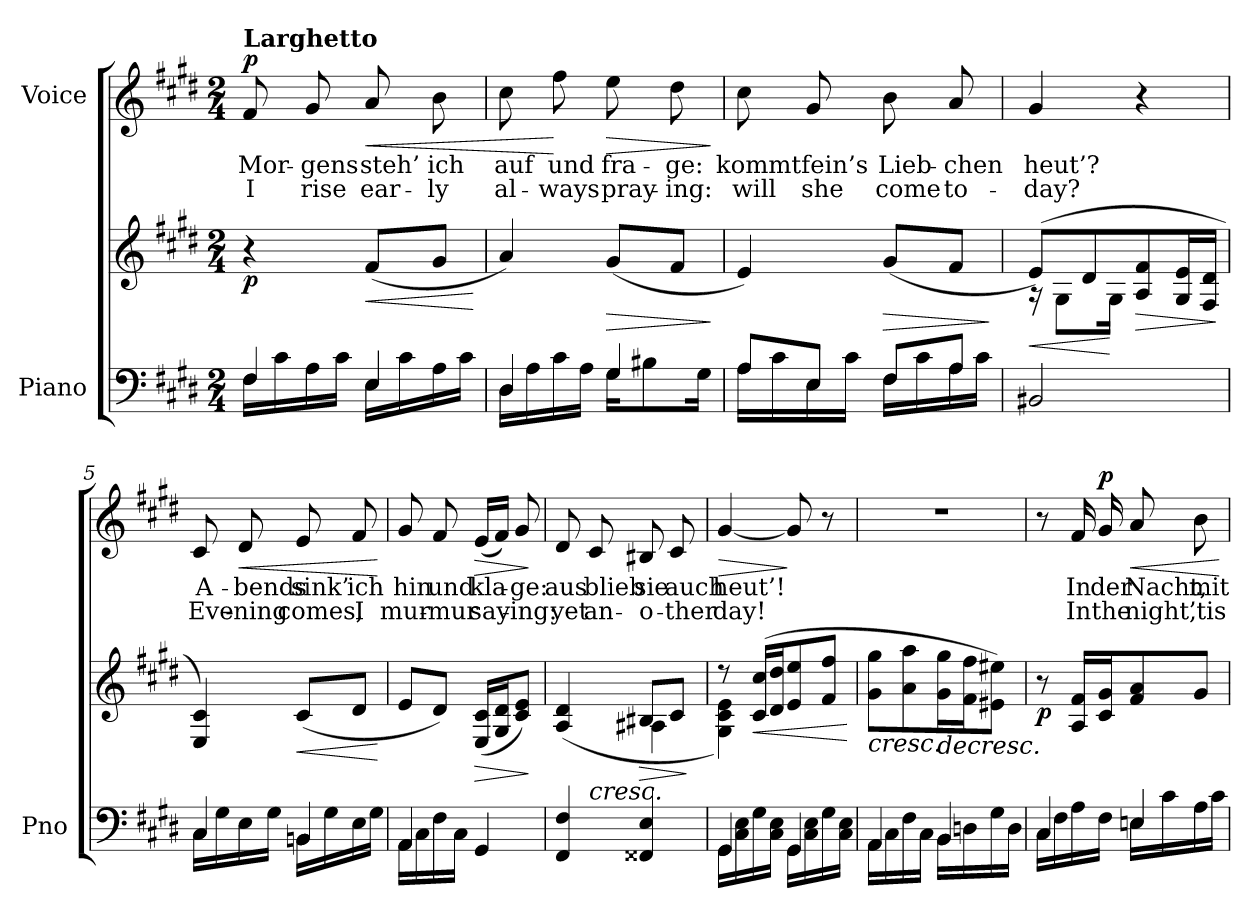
**kern	**kern	**dynam	**kern	**text	**text	**dynam
*part2	*part2	*part2	*part1	*part1	*part1	*part1
*staff3	*staff2	*staff2/3	*staff1	*staff1	*staff1	*staff1
*I"Piano	*	*	*I"Voice	*	*	*
*I'Pno	*	*	*	*	*	*
*clefF4	*clefG2	*	*clefG2	*	*	*
*k[f#c#g#d#]	*k[f#c#g#d#]	*	*k[f#c#g#d#]	*	*	*
*M2/4	*M2/4	*	*M2/4	*	*	*
=1	=1	=1	=1	=1	=1	=1
*^	*	*	*	*	*	*
!	!	!	!	!LO:TX:a:B:t=Larghetto	!	!	!
!	!	!	!LO:DY:b	!	!	!	!LO:DY:a
4F#/	16F#\LL	4r	p	8f#/	Mor-	I	p
.	16c#\	.	.	.	.	.	.
.	16A\	.	.	8g#/	-gens	rise	.
.	16c#\JJ	.	.	.	.	.	.
!	!	!	!LO:HP:b	!	!	!	!LO:HP:b
4E/	16E\LL	(8f#/L	<	8a/	steh’	ear-	<
.	16c#\	.	.	.	.	.	.
.	16A\	8g#/J	.	8b\	ich	-ly	.
.	16c#\JJ	.	.	.	.	.	.
*v	*v	*	*	*	*	*	*
.	.	[	.	.	.	.
=2	=2	=2	=2	=2	=2	=2
*^	*	*	*	*	*	*
4D#/	16D#\LL	4a/)	.	8cc#\	auf	al-	.
.	16A\	.	.	.	.	.	.
.	16c#\	.	.	8ff#\	und	-ways	[
.	16A\JJ	.	.	.	.	.	.
!	!	!	!LO:HP:b	!	!	!	!LO:HP:b
4G#/	16G#\KL	(8g#/L	>	8ee\	fra-	pray-	>
.	8B#X\	.	.	.	.	.	.
.	.	8f#/J	.	8dd#\	-ge:	-ing:	.
.	16G#\Jk	.	.	.	.	.	.
*v	*v	*	*	*	*	*	*
.	.	]	.	.	.	]
=3	=3	=3	=3	=3	=3	=3
*^	*	*	*	*	*	*
8A/L	16A\LL	4e/)	.	8cc#\	kommt	will	.
.	16c#\	.	.	.	.	.	.
8E/J	16E\	.	.	8g#/	fein’s	she	.
.	16c#\JJ	.	.	.	.	.	.
!	!	!	!LO:HP:b	!	!	!	!
8F#/L	16F#\LL	(8g#/L	>	8b\	Lieb-	come	.
.	16c#\	.	.	.	.	.	.
8A/J	16A\	8f#/J	.	8a/	-chen	to-	.
.	16c#\JJ	.	.	.	.	.	.
*v	*v	*	*	*	*	*	*
.	.	]	.	.	.	.
=4	=4	=4	=4	=4	=4	=4
!	!	!LO:HP:b	!	!	!	!
*	*^	*	*	*	*	*
2BB#X/	(8e/L)	16r	<	4g#/	heut’?	-day?	.
.	.	8G#\L	.	.	.	.	.
.	8d#/	.	.	.	.	.	.
.	.	16G#\Jk	[	.	.	.	.
!	!	!	!LO:HP:b	!	!	!	!
.	8A/ 8f#/	4ryy	>	4r	.	.	.
.	16G#/ 16e/L	.	.	.	.	.	.
.	16F#/ 16d#/JJ	.	.	.	.	.	.
*	*v	*v	*	*	*	*	*
.	.	]	.	.	.	.
=5	=5	=5	=5	=5	=5	=5
*^	*	*	*	*	*	*
4C#/	16C#\LL	4E/ 4c#/)	.	8c#/	A-	Eve-	.
.	16G#\	.	.	.	.	.	.
!	!	!	!	!	!	!	!LO:HP:b
.	16E\	.	.	8d#/	-bends	-ning	<
.	16G#\JJ	.	.	.	.	.	.
!	!	!	!LO:HP:b	!	!	!	!
4BBn/	16BB\LL	(8c#/L	<	8e/	sink’	comes,	.
.	16G#\	.	.	.	.	.	.
.	16E\	8d#/J	.	8f#/	ich	I	.
.	16G#\JJ	.	.	.	.	.	.
*v	*v	*	*	*	*	*	*
.	.	[	.	.	.	[
=6	=6	=6	=6	=6	=6	=6
*^	*	*	*	*	*	*
4AA/	16AA\LL	8e/L	.	8g#/	hin	mur-	.
.	16C#\	.	.	.	.	.	.
.	16F#\	8d#/J)	.	8f#/	und	-mur	.
.	16C#\JJ	.	.	.	.	.	.
!	!	!	!LO:HP:b	!	!	!	!LO:HP:b
4GG#/	4ryy	(16E/ 16c#/LL	>	(16e/LL	kla-	say-	>
.	.	16G#/ 16d#/J	.	16f#/JJ)	.	.	.
.	.	8c#/ 8e/J)	.	8g#/	-ge:	-ing:	.
*v	*v	*	*	*	*	*	*
.	.	]	.	.	.	]
=7	=7	=7	=7	=7	=7	=7
*	*^	*	*	*	*	*
4FF#/ 4F#/	(4A/ 4d#/	8ryy	.	8d#/	aus	yet	.
!	!	!	!LO:HP:b	!	!	!	!
.	.	8ryy	<	8c#/	blieb	an-	.
!	!	!	!LO:HP:b	!	!	!	!
4FF##X/ 4E/	8B#X/L	4A#X\	>	8B#X/	sie	-o-	.
.	8c#/J	.	.	8c#/	auch	-ther	.
*	*v	*v	*	*	*	*	*
.	.	]	.	.	.	.
=8	=8	=8	=8	=8	=8	=8
*^	*^	*	*	*	*	*
!	!	!	!	!	!	!	!	!LO:HP:b
4GG#/	16GG#\LL	8r	4G#\ 4c#\ 4e\)	.	[4g#/	heut’!	day!	>
.	16C#\ 16E\	.	.	.	.	.	.	.
!	!	!	!	!LO:HP:b	!	!	!	!
.	16G#\	(16c#/ 16cc#/LL	.	<	.	.	.	.
.	16C#\ 16E\JJ	16d#/ 16dd#/J	.	.	.	.	.	.
4GG#/	16GG#\LL	8e/ 8ee/	4ryy	.	8g#/]	.	.	]
.	16C#\ 16E\	.	.	.	.	.	.	.
.	16G#\	8f#/ 8ff#/J	.	.	8r	.	.	.
.	16C#\ 16E\JJ	.	.	.	.	.	.	.
*v	*v	*	*	*	*	*	*	*
*	*v	*v	*	*	*	*	*
.	.	[	.	.	.	.
=9	=9	=9	=9	=9	=9	=9
*^	*	*	*	*	*	*
!	!	!LO:TX:b:i:t=cresc.	!	!	!	!	!
4AA/	16AA\LL	8g#\ 8gg#\L	.	2r	.	.	.
.	16C#\	.	.	.	.	.	.
.	16F#\	8a\ 8aa\	.	.	.	.	.
.	16C#\JJ	.	.	.	.	.	.
!	!	!	!LO:HP:b	!	!	!	!
4BB/	16BB\LL	16g#\ 16gg#\L	>	.	.	.	.
.	16Dn\	16f#\ 16ff#\J	.	.	.	.	.
.	16G#\	8e#X\ 8ee#X\J)	[	.	.	.	.
.	16D\JJ	.	.	.	.	.	.
=10	=10	=10	=10	=10	=10	=10	=10
!	!	!	!LO:DY:b	!	!	!	!
4C#/	16C#\LL	8r	p	8r	.	.	.
.	16F#\	.	.	.	.	.	.
.	16A\	16A/ 16f#/LL	.	16f#/	In	In	.
!	!	!	!	!	!	!	!LO:DY:a
.	16F#\JJ	16c#/ 16g#/J	.	16g#/	der	the	p
!	!	!	!	!	!	!	!LO:HP:b
4En/	16E\LL	8f#/ 8a/	]	8a/	Nacht,	night,	<
.	16c#\	.	.	.	.	.	.
.	16A\	8g#/J	.	8b\	mit	’tis	.
.	16c#\JJ	.	.	.	.	.	.
*v	*v	*	*	*	*	*	*
.	.	.	.	.	.	[
=	=	=	=	=	=	=
*-	*-	*-	*-	*-	*-	*-
